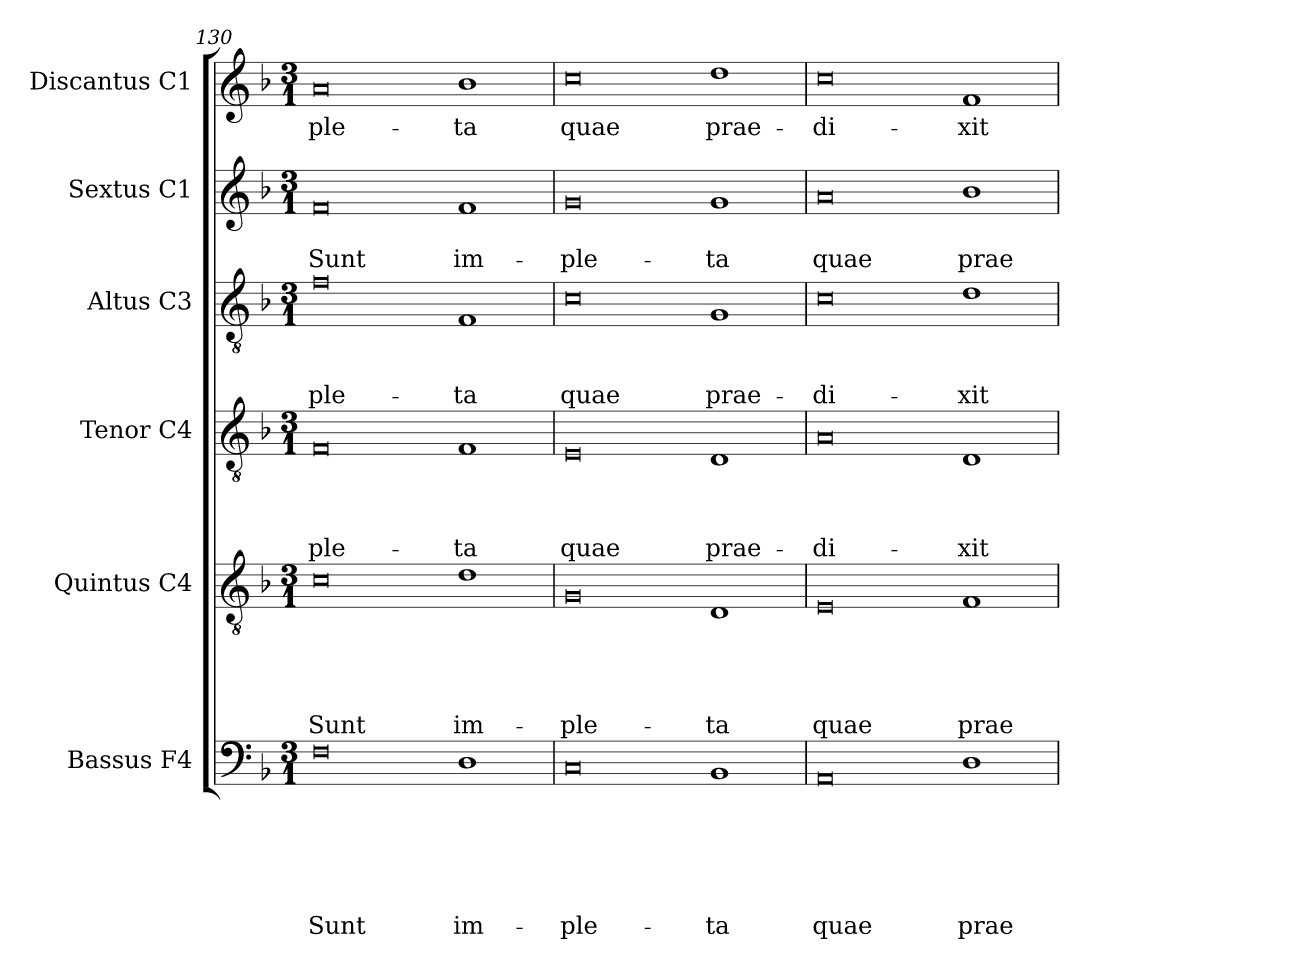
**kern	**text	**text	**text	**text	**text	**text	**kern	**text	**text	**text	**text	**text	**kern	**text	**text	**text	**text	**kern	**text	**text	**text	**kern	**text	**text	**kern	**text
*part6	*part6	*part6	*part6	*part6	*part6	*part6	*part5	*part5	*part5	*part5	*part5	*part5	*part4	*part4	*part4	*part4	*part4	*part3	*part3	*part3	*part3	*part2	*part2	*part2	*part1	*part1
*staff6	*staff6	*staff6	*staff6	*staff6	*staff6	*staff6	*staff5	*staff5	*staff5	*staff5	*staff5	*staff5	*staff4	*staff4	*staff4	*staff4	*staff4	*staff3	*staff3	*staff3	*staff3	*staff2	*staff2	*staff2	*staff1	*staff1
*I"Bassus F4	*	*	*	*	*	*	*I"Quintus C4	*	*	*	*	*	*I"Tenor C4	*	*	*	*	*I"Altus C3	*	*	*	*I"Sextus C1	*	*	*I"Discantus C1	*
*I'B	*	*	*	*	*	*	*	*	*	*	*	*	*I'T	*	*	*	*	*I'A	*	*	*	*	*	*	*I'C	*
*clefF4	*	*	*	*	*	*	*clefGv2	*	*	*	*	*	*clefGv2	*	*	*	*	*clefGv2	*	*	*	*clefG2	*	*	*clefG2	*
*k[b-]	*	*	*	*	*	*	*k[b-]	*	*	*	*	*	*k[b-]	*	*	*	*	*k[b-]	*	*	*	*k[b-]	*	*	*k[b-]	*
*F:	*	*	*	*	*	*	*F:	*	*	*	*	*	*F:	*	*	*	*	*F:	*	*	*	*F:	*	*	*F:	*
*M3/1	*	*	*	*	*	*	*M3/1	*	*	*	*	*	*M3/1	*	*	*	*	*M3/1	*	*	*	*M3/1	*	*	*M3/1	*
=130	=130	=130	=130	=130	=130	=130	=130	=130	=130	=130	=130	=130	=130	=130	=130	=130	=130	=130	=130	=130	=130	=130	=130	=130	=130	=130
!	!	!	!	!	!	!LO:LY:b	!	!	!	!	!	!LO:LY:b	!	!	!	!	!LO:LY:b	!	!	!	!LO:LY:b	!	!	!LO:LY:b	!	!LO:LY:b
0F	.	.	.	.	.	Sunt	0c	.	.	.	.	Sunt	0F	.	.	.	-ple-	0f	.	.	-ple-	0f	.	Sunt	0a	-ple-
!	!	!	!	!	!	!LO:LY:b	!	!	!	!	!	!LO:LY:b	!	!	!	!	!LO:LY:b	!	!	!	!LO:LY:b	!	!	!LO:LY:b	!	!LO:LY:b
1D	.	.	.	.	.	im-	1d	.	.	.	.	im-	1F	.	.	.	-ta	1F	.	.	-ta	1f	.	im-	1b-	-ta
=131	=131	=131	=131	=131	=131	=131	=131	=131	=131	=131	=131	=131	=131	=131	=131	=131	=131	=131	=131	=131	=131	=131	=131	=131	=131	=131
!	!	!	!	!	!	!LO:LY:b	!	!	!	!	!	!LO:LY:b	!	!	!	!	!LO:LY:b	!	!	!	!LO:LY:b	!	!	!LO:LY:b	!	!LO:LY:b
0C	.	.	.	.	.	-ple-	0G	.	.	.	.	-ple-	0E	.	.	.	quae	0c	.	.	quae	0g	.	-ple-	0cc	quae
!	!	!	!	!	!	!LO:LY:b	!	!	!	!	!	!LO:LY:b	!	!	!	!	!LO:LY:b	!	!	!	!LO:LY:b	!	!	!LO:LY:b	!	!LO:LY:b
1BB-	.	.	.	.	.	-ta	1D	.	.	.	.	-ta	1D	.	.	.	prae-	1G	.	.	prae-	1g	.	-ta	1dd	prae-
=132	=132	=132	=132	=132	=132	=132	=132	=132	=132	=132	=132	=132	=132	=132	=132	=132	=132	=132	=132	=132	=132	=132	=132	=132	=132	=132
!	!	!	!	!	!	!LO:LY:b	!	!	!	!	!	!LO:LY:b	!	!	!	!	!LO:LY:b	!	!	!	!LO:LY:b	!	!	!LO:LY:b	!	!LO:LY:b
0AA	.	.	.	.	.	quae	0E	.	.	.	.	quae	0A	.	.	.	-di-	0c	.	.	-di-	0a	.	quae	0cc	-di-
!	!	!	!	!	!	!LO:LY:b	!	!	!	!	!	!LO:LY:b	!	!	!	!	!LO:LY:b	!	!	!	!LO:LY:b	!	!	!LO:LY:b	!	!LO:LY:b
1D	.	.	.	.	.	prae-	1F	.	.	.	.	prae-	1D	.	.	.	-xit	1d	.	.	-xit	1b-	.	prae-	1f	-xit
=	=	=	=	=	=	=	=	=	=	=	=	=	=	=	=	=	=	=	=	=	=	=	=	=	=	=
*-	*-	*-	*-	*-	*-	*-	*-	*-	*-	*-	*-	*-	*-	*-	*-	*-	*-	*-	*-	*-	*-	*-	*-	*-	*-	*-
